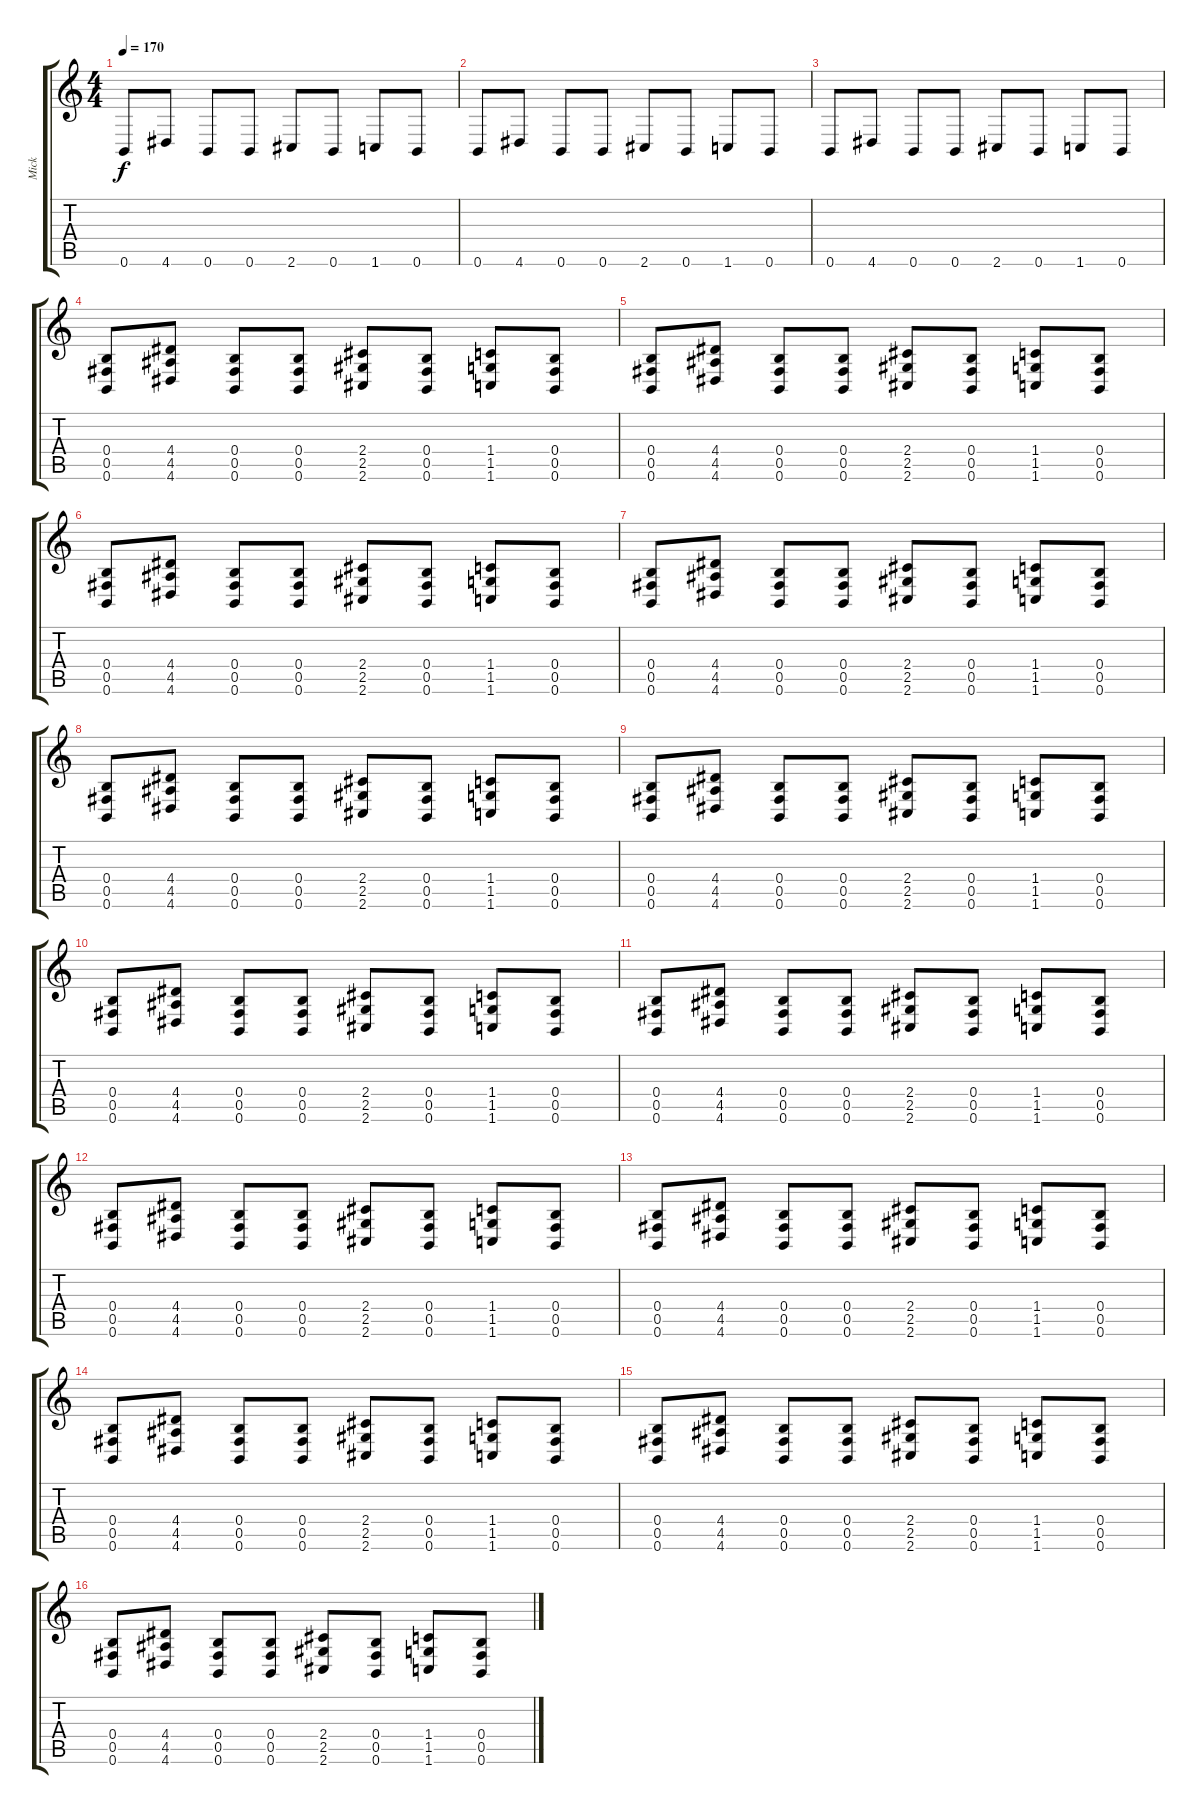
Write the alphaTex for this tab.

\track ("Mick" "Mick") {instrument distortionguitar}
\staff {score tabs}
\tuning (Db4 Ab3 E3 B2 Gb2 B1) {hide}
\ts (4 4)
\tempo 170
\clef g2
\ks c
0.6.8{dy f} 4.6.8 0.6.8 0.6.8 2.6.8 0.6.8 1.6.8 0.6.8 |
0.6.8 4.6.8 0.6.8 0.6.8 2.6.8 0.6.8 1.6.8 0.6.8 |
0.6.8 4.6.8 0.6.8 0.6.8 2.6.8 0.6.8 1.6.8 0.6.8 |
(0.4 0.5 0.6).8 (4.4 4.5 4.6).8 (0.4 0.5 0.6).8 (0.4 0.5 0.6).8 (2.4 2.5 2.6).8 (0.4 0.5 0.6).8 (1.4 1.5 1.6).8 (0.4 0.5 0.6).8 |
(0.4 0.5 0.6).8 (4.4 4.5 4.6).8 (0.4 0.5 0.6).8 (0.4 0.5 0.6).8 (2.4 2.5 2.6).8 (0.4 0.5 0.6).8 (1.4 1.5 1.6).8 (0.4 0.5 0.6).8 |
(0.4 0.5 0.6).8 (4.4 4.5 4.6).8 (0.4 0.5 0.6).8 (0.4 0.5 0.6).8 (2.4 2.5 2.6).8 (0.4 0.5 0.6).8 (1.4 1.5 1.6).8 (0.4 0.5 0.6).8 |
(0.4 0.5 0.6).8 (4.4 4.5 4.6).8 (0.4 0.5 0.6).8 (0.4 0.5 0.6).8 (2.4 2.5 2.6).8 (0.4 0.5 0.6).8 (1.4 1.5 1.6).8 (0.4 0.5 0.6).8 |
(0.4 0.5 0.6).8 (4.4 4.5 4.6).8 (0.4 0.5 0.6).8 (0.4 0.5 0.6).8 (2.4 2.5 2.6).8 (0.4 0.5 0.6).8 (1.4 1.5 1.6).8 (0.4 0.5 0.6).8 |
(0.4 0.5 0.6).8 (4.4 4.5 4.6).8 (0.4 0.5 0.6).8 (0.4 0.5 0.6).8 (2.4 2.5 2.6).8 (0.4 0.5 0.6).8 (1.4 1.5 1.6).8 (0.4 0.5 0.6).8 |
(0.4 0.5 0.6).8 (4.4 4.5 4.6).8 (0.4 0.5 0.6).8 (0.4 0.5 0.6).8 (2.4 2.5 2.6).8 (0.4 0.5 0.6).8 (1.4 1.5 1.6).8 (0.4 0.5 0.6).8 |
(0.4 0.5 0.6).8 (4.4 4.5 4.6).8 (0.4 0.5 0.6).8 (0.4 0.5 0.6).8 (2.4 2.5 2.6).8 (0.4 0.5 0.6).8 (1.4 1.5 1.6).8 (0.4 0.5 0.6).8 |
(0.4 0.5 0.6).8 (4.4 4.5 4.6).8 (0.4 0.5 0.6).8 (0.4 0.5 0.6).8 (2.4 2.5 2.6).8 (0.4 0.5 0.6).8 (1.4 1.5 1.6).8 (0.4 0.5 0.6).8 |
(0.4 0.5 0.6).8 (4.4 4.5 4.6).8 (0.4 0.5 0.6).8 (0.4 0.5 0.6).8 (2.4 2.5 2.6).8 (0.4 0.5 0.6).8 (1.4 1.5 1.6).8 (0.4 0.5 0.6).8 |
(0.4 0.5 0.6).8 (4.4 4.5 4.6).8 (0.4 0.5 0.6).8 (0.4 0.5 0.6).8 (2.4 2.5 2.6).8 (0.4 0.5 0.6).8 (1.4 1.5 1.6).8 (0.4 0.5 0.6).8 |
(0.4 0.5 0.6).8 (4.4 4.5 4.6).8 (0.4 0.5 0.6).8 (0.4 0.5 0.6).8 (2.4 2.5 2.6).8 (0.4 0.5 0.6).8 (1.4 1.5 1.6).8 (0.4 0.5 0.6).8 |
(0.4 0.5 0.6).8 (4.4 4.5 4.6).8 (0.4 0.5 0.6).8 (0.4 0.5 0.6).8 (2.4 2.5 2.6).8 (0.4 0.5 0.6).8 (1.4 1.5 1.6).8 (0.4 0.5 0.6).8
